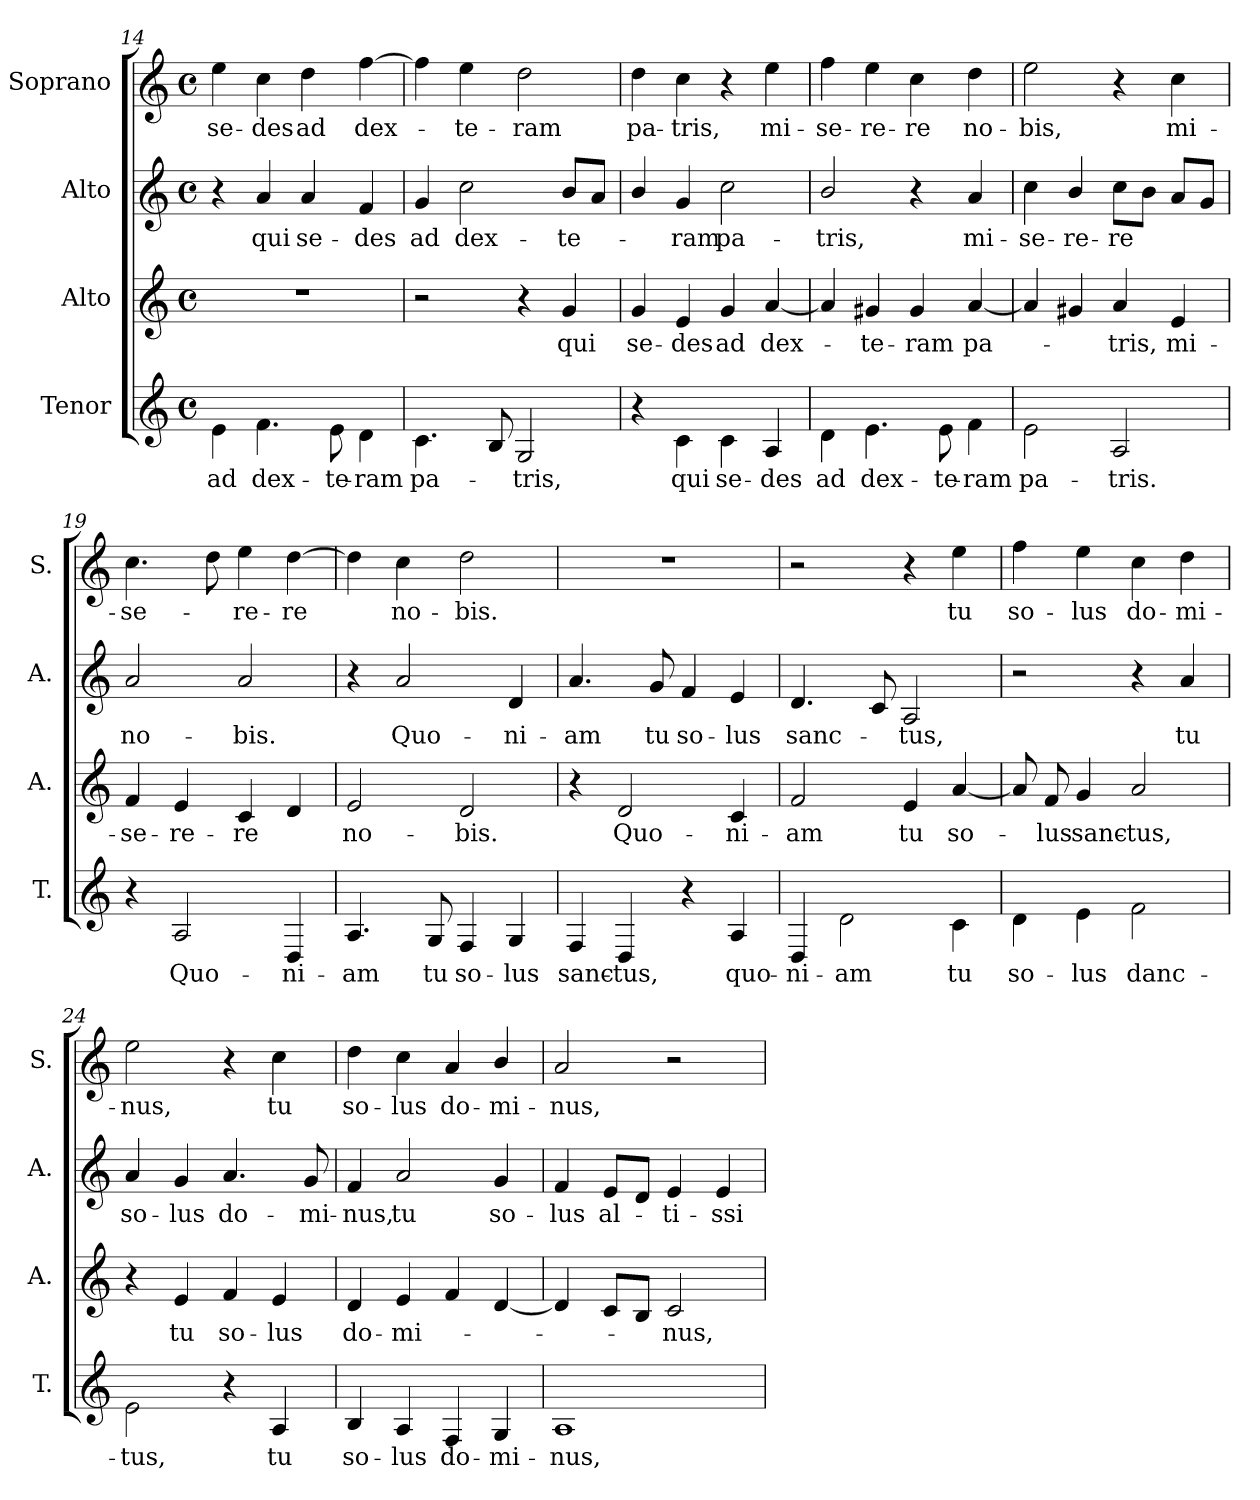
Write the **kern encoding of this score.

**kern	**text	**kern	**text	**kern	**text	**kern	**text
*part4	*part4	*part3	*part3	*part2	*part2	*part1	*part1
*staff4	*staff4	*staff3	*staff3	*staff2	*staff2	*staff1	*staff1
*I"Tenor	*	*I"Alto	*	*I"Alto	*	*I"Soprano	*
*I'T.	*	*I'A.	*	*I'A.	*	*I'S.	*
*clefG2	*	*clefG2	*	*clefG2	*	*clefG2	*
*ITrd7c12	*	*	*	*	*	*	*
*k[]	*	*k[]	*	*k[]	*	*k[]	*
*M4/4	*	*M4/4	*	*M4/4	*	*M4/4	*
*met(c)	*	*met(c)	*	*met(c)	*	*met(c)	*
=14	=14	=14	=14	=14	=14	=14	=14
!	!LO:LY:b	!	!	!	!	!	!LO:LY:b
4E\	ad	1r	.	4r	.	4ee\	se-
!	!LO:LY:b	!	!	!	!LO:LY:b	!	!LO:LY:b
4.F\	dex-	.	.	4a/	qui	4cc\	-des
!	!	!	!	!	!LO:LY:b	!	!LO:LY:b
.	.	.	.	4a/	se-	4dd\	ad
!	!LO:LY:b	!	!	!	!	!	!
8E\	-te-	.	.	.	.	.	.
!	!LO:LY:b	!	!	!	!LO:LY:b	!	!LO:LY:b
4D\	-ram	.	.	4f/	-des	[4ff\	dex-
=15	=15	=15	=15	=15	=15	=15	=15
!	!LO:LY:b	!	!	!	!LO:LY:b	!	!
4.C\	pa-	2r	.	4g/	ad	4ff\]	.
!	!	!	!	!	!LO:LY:b	!	!LO:LY:b
.	.	.	.	2cc\	dex-	4ee\	-te-
8BB/	.	.	.	.	.	.	.
!	!LO:LY:b	!	!	!	!	!	!LO:LY:b
2GG/	-tris,	4r	.	.	.	2dd\	-ram
!	!	!	!LO:LY:b	!	!LO:LY:b	!	!
.	.	4g/	qui	8b/L	-te-	.	.
.	.	.	.	8a/J	.	.	.
=16	=16	=16	=16	=16	=16	=16	=16
!	!	!	!LO:LY:b	!	!	!	!LO:LY:b
4r	.	4g/	se-	4b/	.	4dd\	pa-
!	!LO:LY:b	!	!LO:LY:b	!	!LO:LY:b	!	!LO:LY:b
4C\	qui	4e/	-des	4g/	-ram	4cc\	-tris,
!	!LO:LY:b	!	!LO:LY:b	!	!LO:LY:b	!	!
4C\	se-	4g/	ad	2cc\	pa-	4r	.
!	!LO:LY:b	!	!LO:LY:b	!	!	!	!LO:LY:b
4AA/	-des	[4a/	dex-	.	.	4ee\	mi-
=17	=17	=17	=17	=17	=17	=17	=17
!	!LO:LY:b	!	!	!	!LO:LY:b	!	!LO:LY:b
4D\	ad	4a/]	.	2b/	-tris,	4ff\	-se-
!	!LO:LY:b	!	!LO:LY:b	!	!	!	!LO:LY:b
4.E\	dex-	4g#X/	-te-	.	.	4ee\	-re-
!	!	!	!LO:LY:b	!	!	!	!LO:LY:b
.	.	4g#/	-ram	4r	.	4cc\	-re
!	!LO:LY:b	!	!	!	!	!	!
8E\	-te-	.	.	.	.	.	.
!	!LO:LY:b	!	!LO:LY:b	!	!LO:LY:b	!	!LO:LY:b
4F\	-ram	[4a/	pa-	4a/	mi-	4dd\	no-
=18	=18	=18	=18	=18	=18	=18	=18
!	!LO:LY:b	!	!	!	!LO:LY:b	!	!LO:LY:b
2E\	pa-	4a/]	.	4cc\	-se-	2ee\	-bis,
!	!	!	!	!	!LO:LY:b	!	!
.	.	4g#X/	.	4b/	-re-	.	.
!	!LO:LY:b	!	!LO:LY:b	!	!LO:LY:b	!	!
2AA/	-tris.	4a/	-tris,	8cc\L	-re	4r	.
.	.	.	.	8b\J	.	.	.
!	!	!	!LO:LY:b	!	!	!	!LO:LY:b
.	.	4e/	mi-	8a/L	.	4cc\	mi-
.	.	.	.	8g/J	.	.	.
=19	=19	=19	=19	=19	=19	=19	=19
!	!	!	!LO:LY:b	!	!LO:LY:b	!	!LO:LY:b
4r	.	4f/	-se-	2a/	no-	4.cc\	-se-
!	!LO:LY:b	!	!LO:LY:b	!	!	!	!
2AA/	Quo-	4e/	-re-	.	.	.	.
.	.	.	.	.	.	8dd\	.
!	!	!	!LO:LY:b	!	!LO:LY:b	!	!LO:LY:b
.	.	4c/	-re	2a/	-bis.	4ee\	-re-
!	!LO:LY:b	!	!	!	!	!	!LO:LY:b
4DD/	-ni-	4d/	.	.	.	[4dd\	-re
=20	=20	=20	=20	=20	=20	=20	=20
!	!LO:LY:b	!	!LO:LY:b	!	!	!	!
4.AA/	-am	2e/	no-	4r	.	4dd\]	.
!	!	!	!	!	!LO:LY:b	!	!LO:LY:b
.	.	.	.	2a/	Quo-	4cc\	no-
!	!LO:LY:b	!	!	!	!	!	!
8GG/	tu	.	.	.	.	.	.
!	!LO:LY:b	!	!LO:LY:b	!	!	!	!LO:LY:b
4FF/	so-	2d/	-bis.	.	.	2dd\	-bis.
!	!LO:LY:b	!	!	!	!LO:LY:b	!	!
4GG/	-lus	.	.	4d/	-ni-	.	.
=21	=21	=21	=21	=21	=21	=21	=21
!	!LO:LY:b	!	!	!	!LO:LY:b	!	!
4FF/	sanc-	4r	.	4.a/	-am	1r	.
!	!LO:LY:b	!	!LO:LY:b	!	!	!	!
4DD/	-tus,	2d/	Quo-	.	.	.	.
!	!	!	!	!	!LO:LY:b	!	!
.	.	.	.	8g/	tu	.	.
!	!	!	!	!	!LO:LY:b	!	!
4r	.	.	.	4f/	so-	.	.
!	!LO:LY:b	!	!LO:LY:b	!	!LO:LY:b	!	!
4AA/	quo-	4c/	-ni-	4e/	-lus	.	.
=22	=22	=22	=22	=22	=22	=22	=22
!	!LO:LY:b	!	!LO:LY:b	!	!LO:LY:b	!	!
4DD/	-ni-	2f/	-am	4.d/	sanc-	2r	.
!	!LO:LY:b	!	!	!	!	!	!
2D\	-am	.	.	.	.	.	.
.	.	.	.	8c/	.	.	.
!	!	!	!LO:LY:b	!	!LO:LY:b	!	!
.	.	4e/	tu	2A/	-tus,	4r	.
!	!LO:LY:b	!	!LO:LY:b	!	!	!	!LO:LY:b
4C\	tu	[4a/	so-	.	.	4ee\	tu
=23	=23	=23	=23	=23	=23	=23	=23
!	!LO:LY:b	!	!	!	!	!	!LO:LY:b
4D\	so-	8a/]	.	2r	.	4ff\	so-
!	!	!	!LO:LY:b	!	!	!	!
.	.	8f/	-lus	.	.	.	.
!	!LO:LY:b	!	!LO:LY:b	!	!	!	!LO:LY:b
4E\	-lus	4g/	sanc-	.	.	4ee\	-lus
!	!LO:LY:b	!	!LO:LY:b	!	!	!	!LO:LY:b
2F\	danc-	2a/	-tus,	4r	.	4cc\	do-
!	!	!	!	!	!LO:LY:b	!	!LO:LY:b
.	.	.	.	4a/	tu	4dd\	-mi-
=24	=24	=24	=24	=24	=24	=24	=24
!	!LO:LY:b	!	!	!	!LO:LY:b	!	!LO:LY:b
2E\	-tus,	4r	.	4a/	so-	2ee\	-nus,
!	!	!	!LO:LY:b	!	!LO:LY:b	!	!
.	.	4e/	tu	4g/	-lus	.	.
!	!	!	!LO:LY:b	!	!LO:LY:b	!	!
4r	.	4f/	so-	4.a/	do-	4r	.
!	!LO:LY:b	!	!LO:LY:b	!	!	!	!LO:LY:b
4AA/	tu	4e/	-lus	.	.	4cc\	tu
!	!	!	!	!	!LO:LY:b	!	!
.	.	.	.	8g/	-mi-	.	.
=25	=25	=25	=25	=25	=25	=25	=25
!	!LO:LY:b	!	!LO:LY:b	!	!LO:LY:b	!	!LO:LY:b
4BB/	so-	4d/	do-	4f/	-nus,	4dd\	so-
!	!LO:LY:b	!	!LO:LY:b	!	!LO:LY:b	!	!LO:LY:b
4AA/	-lus	4e/	-mi-	2a/	tu	4cc\	-lus
!	!LO:LY:b	!	!	!	!	!	!LO:LY:b
4FF/	do-	4f/	.	.	.	4a/	do-
!	!LO:LY:b	!	!	!	!LO:LY:b	!	!LO:LY:b
4GG/	-mi-	[4d/	.	4g/	so-	4b/	-mi-
=26	=26	=26	=26	=26	=26	=26	=26
!	!LO:LY:b	!	!	!	!LO:LY:b	!	!LO:LY:b
1AA	-nus,	4d/]	.	4f/	-lus	2a/	-nus,
!	!	!	!	!	!LO:LY:b	!	!
.	.	8c/L	.	8e/L	al-	.	.
.	.	8B/J	.	8d/J	.	.	.
!	!	!	!LO:LY:b	!	!LO:LY:b	!	!
.	.	2c/	-nus,	4e/	-ti-	2r	.
!	!	!	!	!	!LO:LY:b	!	!
.	.	.	.	4e/	-ssi-	.	.
=	=	=	=	=	=	=	=
*-	*-	*-	*-	*-	*-	*-	*-
